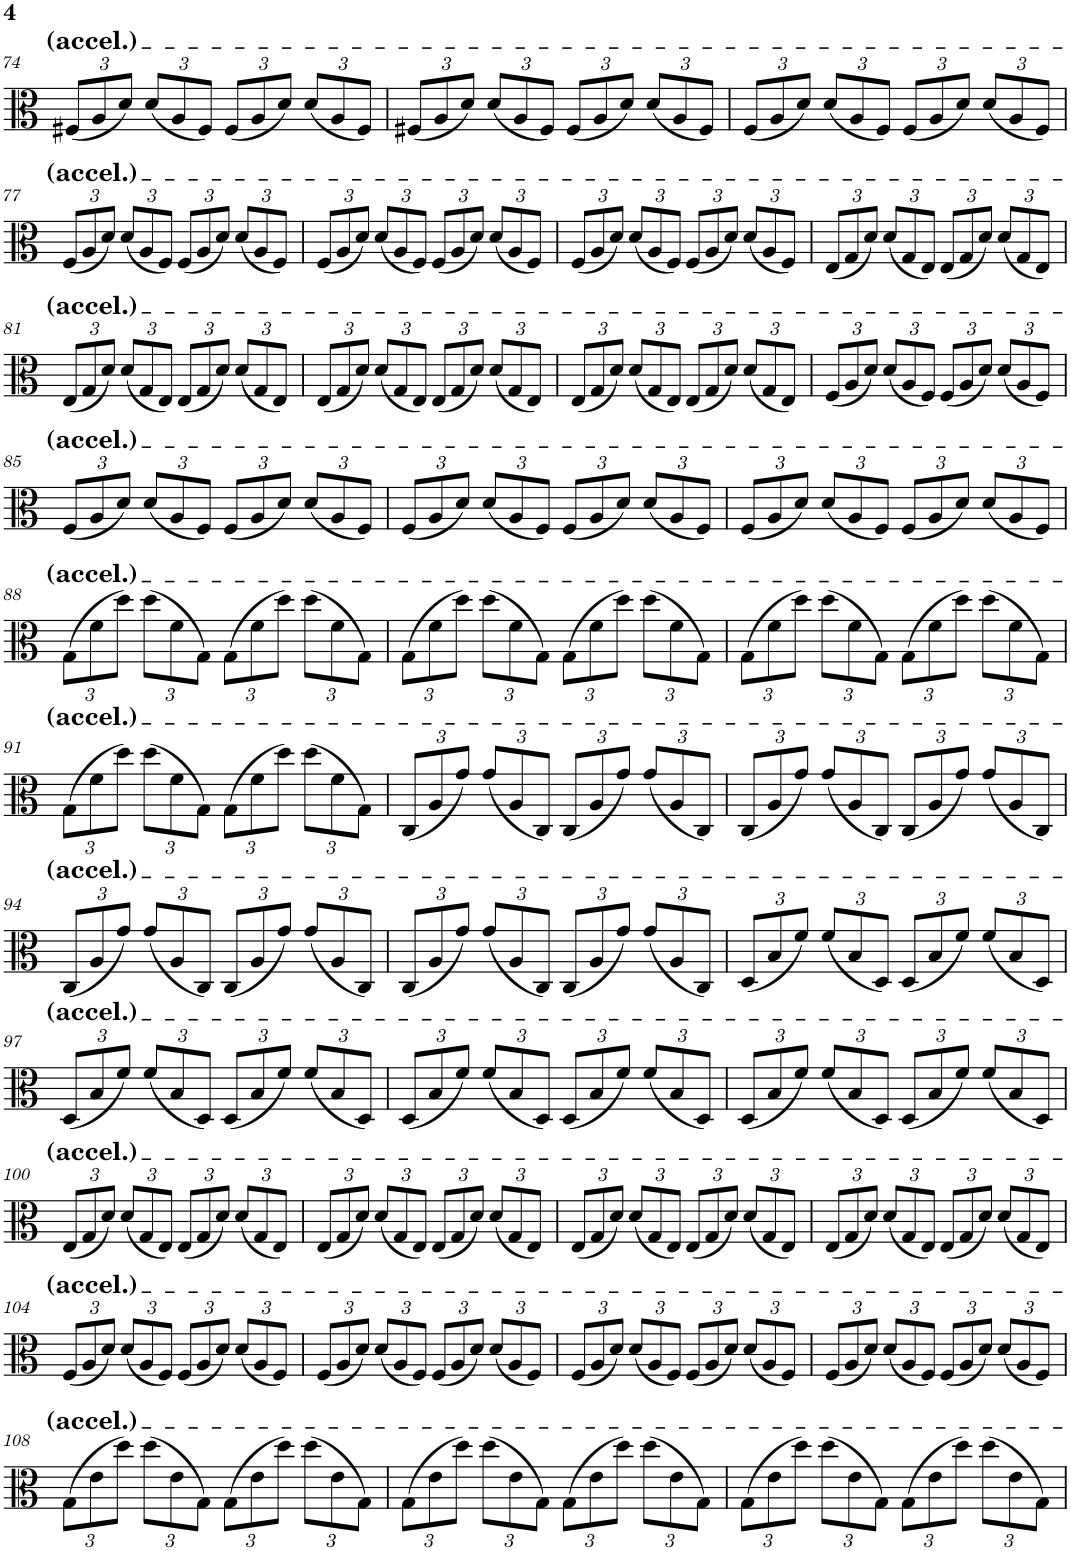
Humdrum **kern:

**kern
*part1
*staff1
*I"Viola
*I'Vla.
!!LO:PB:g=z
*clefC3
*k[]
*M4/4
*Xbrackettup
=74
(12F#X/L
12A/
12d/J)
(12d/L
12A/
12F#/J)
(12F#/L
12A/
12d/J)
(12d/L
12A/
12F#/J)
=75
(12F#X/L
12A/
12d/J)
(12d/L
12A/
12F#/J)
(12F#/L
12A/
12d/J)
(12d/L
12A/
12F#/J)
=76
(12F/L
12A/
12d/J)
(12d/L
12A/
12F/J)
(12F/L
12A/
12d/J)
(12d/L
12A/
12F/J)
!!LO:LB:g=z
=77
(12F/L
12A/
12d/J)
(12d/L
12A/
12F/J)
(12F/L
12A/
12d/J)
(12d/L
12A/
12F/J)
=78
(12F/L
12A/
12d/J)
(12d/L
12A/
12F/J)
(12F/L
12A/
12d/J)
(12d/L
12A/
12F/J)
=79
(12F/L
12A/
12d/J)
(12d/L
12A/
12F/J)
(12F/L
12A/
12d/J)
(12d/L
12A/
12F/J)
=80
(12E/L
12G/
12d/J)
(12d/L
12G/
12E/J)
(12E/L
12G/
12d/J)
(12d/L
12G/
12E/J)
!!LO:LB:g=z
=81
(12E/L
12G/
12d/J)
(12d/L
12G/
12E/J)
(12E/L
12G/
12d/J)
(12d/L
12G/
12E/J)
=82
(12E/L
12G/
12d/J)
(12d/L
12G/
12E/J)
(12E/L
12G/
12d/J)
(12d/L
12G/
12E/J)
=83
(12E/L
12G/
12d/J)
(12d/L
12G/
12E/J)
(12E/L
12G/
12d/J)
(12d/L
12G/
12E/J)
=84
(12F/L
12A/
12d/J)
(12d/L
12A/
12F/J)
(12F/L
12A/
12d/J)
(12d/L
12A/
12F/J)
!!LO:LB:g=z
=85
(12F/L
12A/
12d/J)
(12d/L
12A/
12F/J)
(12F/L
12A/
12d/J)
(12d/L
12A/
12F/J)
=86
(12F/L
12A/
12d/J)
(12d/L
12A/
12F/J)
(12F/L
12A/
12d/J)
(12d/L
12A/
12F/J)
=87
(12F/L
12A/
12d/J)
(12d/L
12A/
12F/J)
(12F/L
12A/
12d/J)
(12d/L
12A/
12F/J)
!!LO:LB:g=z
=88
(12G\L
12f\
12dd\J)
(12dd\L
12f\
12G\J)
(12G\L
12f\
12dd\J)
(12dd\L
12f\
12G\J)
=89
(12G\L
12f\
12dd\J)
(12dd\L
12f\
12G\J)
(12G\L
12f\
12dd\J)
(12dd\L
12f\
12G\J)
=90
(12G\L
12f\
12dd\J)
(12dd\L
12f\
12G\J)
(12G\L
12f\
12dd\J)
(12dd\L
12f\
12G\J)
!!LO:LB:g=z
=91
(12G\L
12f\
12dd\J)
(12dd\L
12f\
12G\J)
(12G\L
12f\
12dd\J)
(12dd\L
12f\
12G\J)
=92
(12C/L
12A/
12g/J)
(12g/L
12A/
12C/J)
(12C/L
12A/
12g/J)
(12g/L
12A/
12C/J)
=93
(12C/L
12A/
12g/J)
(12g/L
12A/
12C/J)
(12C/L
12A/
12g/J)
(12g/L
12A/
12C/J)
!!LO:LB:g=z
=94
(12C/L
12A/
12g/J)
(12g/L
12A/
12C/J)
(12C/L
12A/
12g/J)
(12g/L
12A/
12C/J)
=95
(12C/L
12A/
12g/J)
(12g/L
12A/
12C/J)
(12C/L
12A/
12g/J)
(12g/L
12A/
12C/J)
=96
(12D/L
12B/
12f/J)
(12f/L
12B/
12D/J)
(12D/L
12B/
12f/J)
(12f/L
12B/
12D/J)
!!LO:LB:g=z
=97
(12D/L
12B/
12f/J)
(12f/L
12B/
12D/J)
(12D/L
12B/
12f/J)
(12f/L
12B/
12D/J)
=98
(12D/L
12B/
12f/J)
(12f/L
12B/
12D/J)
(12D/L
12B/
12f/J)
(12f/L
12B/
12D/J)
=99
(12D/L
12B/
12f/J)
(12f/L
12B/
12D/J)
(12D/L
12B/
12f/J)
(12f/L
12B/
12D/J)
!!LO:LB:g=z
=100
(12E/L
12G/
12d/J)
(12d/L
12G/
12E/J)
(12E/L
12G/
12d/J)
(12d/L
12G/
12E/J)
=101
(12E/L
12G/
12d/J)
(12d/L
12G/
12E/J)
(12E/L
12G/
12d/J)
(12d/L
12G/
12E/J)
=102
(12E/L
12G/
12d/J)
(12d/L
12G/
12E/J)
(12E/L
12G/
12d/J)
(12d/L
12G/
12E/J)
=103
(12E/L
12G/
12d/J)
(12d/L
12G/
12E/J)
(12E/L
12G/
12d/J)
(12d/L
12G/
12E/J)
!!LO:LB:g=z
=104
(12F/L
12A/
12d/J)
(12d/L
12A/
12F/J)
(12F/L
12A/
12d/J)
(12d/L
12A/
12F/J)
=105
(12F/L
12A/
12d/J)
(12d/L
12A/
12F/J)
(12F/L
12A/
12d/J)
(12d/L
12A/
12F/J)
=106
(12F/L
12A/
12d/J)
(12d/L
12A/
12F/J)
(12F/L
12A/
12d/J)
(12d/L
12A/
12F/J)
=107
(12F/L
12A/
12d/J)
(12d/L
12A/
12F/J)
(12F/L
12A/
12d/J)
(12d/L
12A/
12F/J)
!!LO:LB:g=z
=108
(12G\L
12e\
12dd\J)
(12dd\L
12e\
12G\J)
(12G\L
12e\
12dd\J)
(12dd\L
12e\
12G\J)
=109
(12G\L
12e\
12dd\J)
(12dd\L
12e\
12G\J)
(12G\L
12e\
12dd\J)
(12dd\L
12e\
12G\J)
=110
(12G\L
12e\
12dd\J)
(12dd\L
12e\
12G\J)
(12G\L
12e\
12dd\J)
(12dd\L
12e\
12G\J)
=
*-
